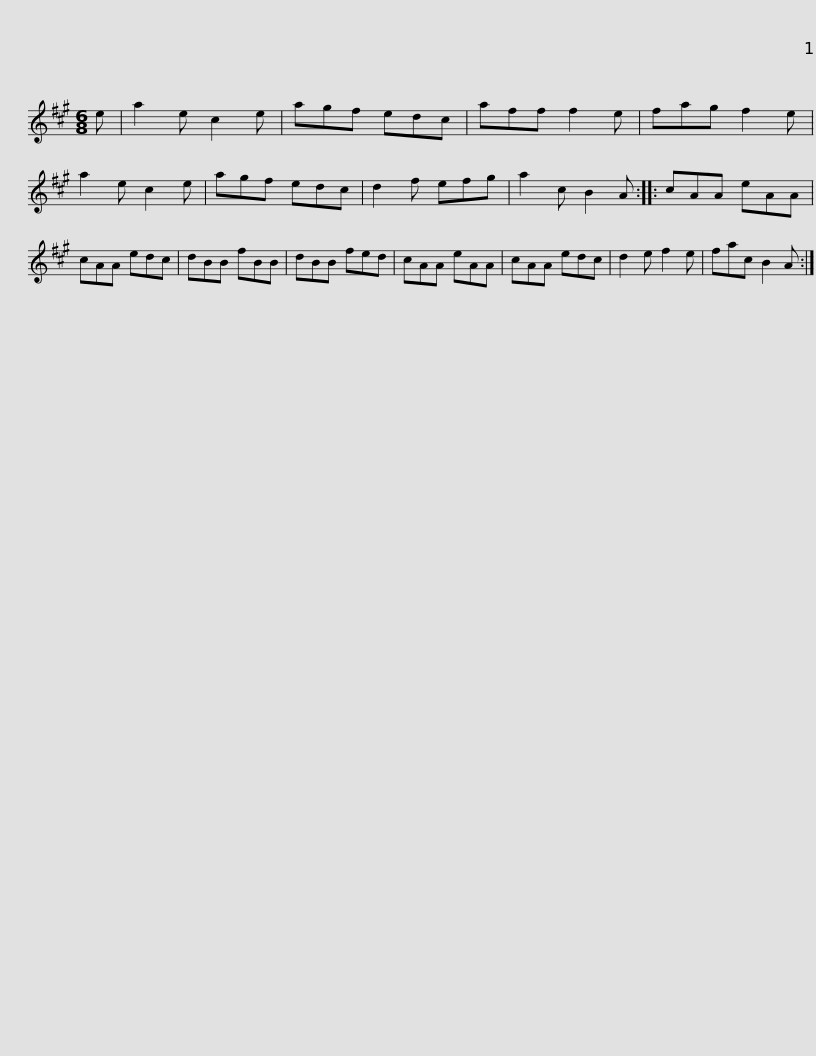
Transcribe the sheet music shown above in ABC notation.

X:1
L:1/8
M:6/8
I:linebreak $
K:A
V:1 treble
V:1
 e | a2 e c2 e | agf edc | aff f2 e | fag f2 e | %5
 a2 e c2 e | agf edc | d2 f efg | a2 c B2 A ::$ cAA eAA | %10
 cAA edc | dBB fBB | dBB fed | cAA eAA | cAA edc | %15
 d2 e f2 e |$ fac B2 A :| %17
